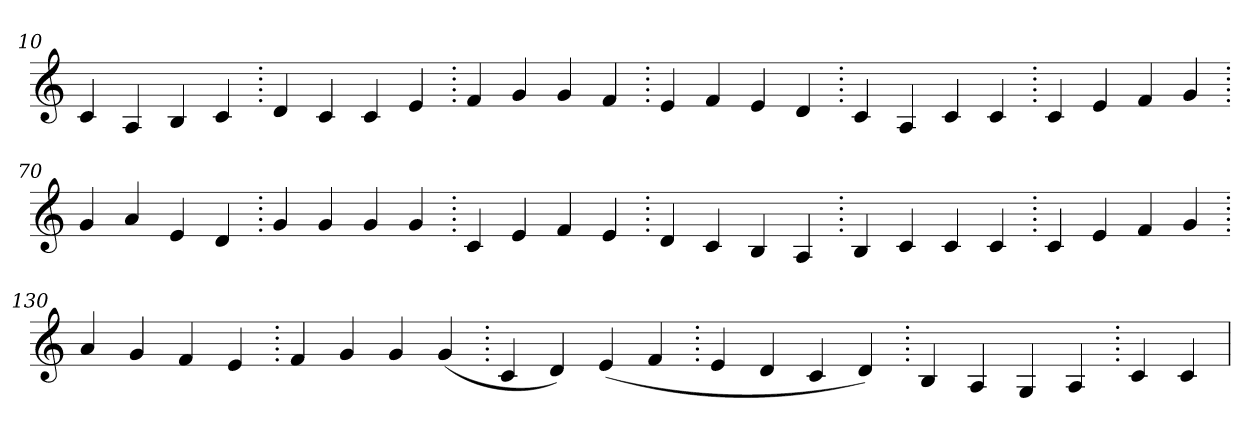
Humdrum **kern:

**kern
*part1
*staff1
*clefG2
=10.
4c
4A
4B
4c
=20.
4d
4c
4c
4e
=30.
4f
4g
4g
4f
=40.
4e
4f
4e
4d
=50.
4c
4A
4c
4c
=60.
4c
4e
4f
4g
=70.
4g
4a
4e
4d
=80.
4g
4g
4g
4g
=90.
4c
4e
4f
4e
=100.
4d
4c
4B
4A
=110.
4B
4c
4c
4c
=120.
4c
4e
4f
4g
=130.
4a
4g
4f
4e
=140.
4f
4g
4g
(>4g
=150.
4c
4d)
(>4e
4f
=160.
4e
4d
4c
4d)
=170.
4B
4A
4G
4A
=180.
4c
4c
=
*-
